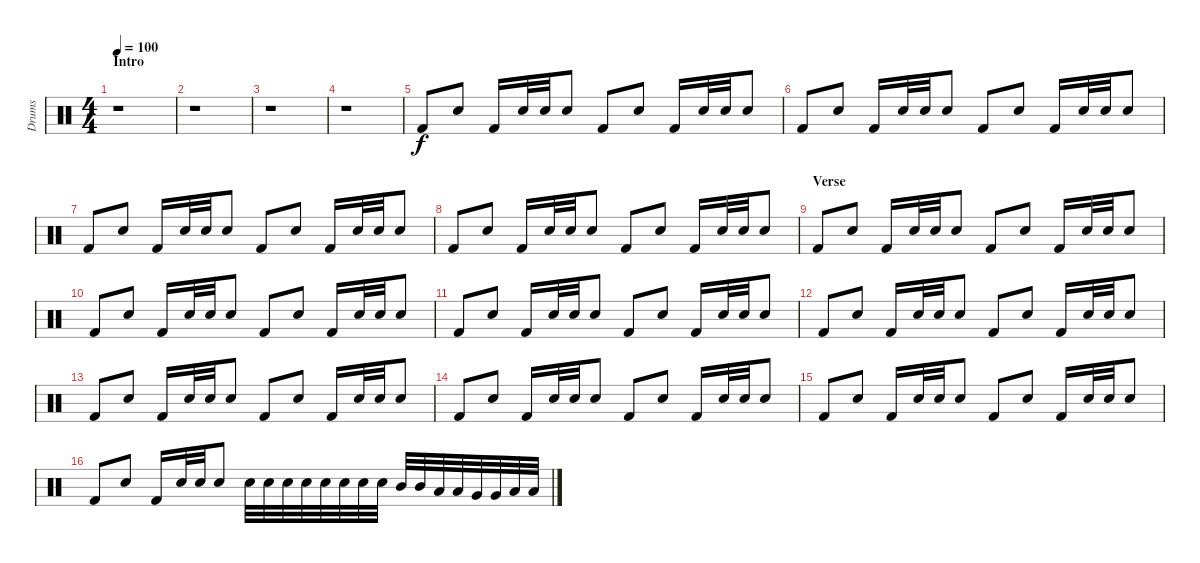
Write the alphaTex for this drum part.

\track ("Drums" "Drums") {instrument percussion}
\staff {score}
\articulation defaults
\ts (4 4)
\section ("" "Intro")
\tempo 100
\clef neutral
\ks c
r.1{dy f} |
r.1 |
r.1 |
r.1 |
"Kick (hit) 2".8 "Electric Snare (hit)".8 "Kick (hit) 2".16 "Electric Snare (hit)".32 "Electric Snare (hit)".32 "Electric Snare (hit)".8 "Kick (hit) 2".8 "Electric Snare (hit)".8 "Kick (hit) 2".16 "Electric Snare (hit)".32 "Electric Snare (hit)".32 "Electric Snare (hit)".8 |
"Kick (hit) 2".8 "Electric Snare (hit)".8 "Kick (hit) 2".16 "Electric Snare (hit)".32 "Electric Snare (hit)".32 "Electric Snare (hit)".8 "Kick (hit) 2".8 "Electric Snare (hit)".8 "Kick (hit) 2".16 "Electric Snare (hit)".32 "Electric Snare (hit)".32 "Electric Snare (hit)".8 |
"Kick (hit) 2".8 "Electric Snare (hit)".8 "Kick (hit) 2".16 "Electric Snare (hit)".32 "Electric Snare (hit)".32 "Electric Snare (hit)".8 "Kick (hit) 2".8 "Electric Snare (hit)".8 "Kick (hit) 2".16 "Electric Snare (hit)".32 "Electric Snare (hit)".32 "Electric Snare (hit)".8 |
"Kick (hit) 2".8 "Electric Snare (hit)".8 "Kick (hit) 2".16 "Electric Snare (hit)".32 "Electric Snare (hit)".32 "Electric Snare (hit)".8 "Kick (hit) 2".8 "Electric Snare (hit)".8 "Kick (hit) 2".16 "Electric Snare (hit)".32 "Electric Snare (hit)".32 "Electric Snare (hit)".8 |
\section ("" "Verse")
"Kick (hit) 2".8 "Electric Snare (hit)".8 "Kick (hit) 2".16 "Electric Snare (hit)".32 "Electric Snare (hit)".32 "Electric Snare (hit)".8 "Kick (hit) 2".8 "Electric Snare (hit)".8 "Kick (hit) 2".16 "Electric Snare (hit)".32 "Electric Snare (hit)".32 "Electric Snare (hit)".8 |
"Kick (hit) 2".8 "Electric Snare (hit)".8 "Kick (hit) 2".16 "Electric Snare (hit)".32 "Electric Snare (hit)".32 "Electric Snare (hit)".8 "Kick (hit) 2".8 "Electric Snare (hit)".8 "Kick (hit) 2".16 "Electric Snare (hit)".32 "Electric Snare (hit)".32 "Electric Snare (hit)".8 |
"Kick (hit) 2".8 "Electric Snare (hit)".8 "Kick (hit) 2".16 "Electric Snare (hit)".32 "Electric Snare (hit)".32 "Electric Snare (hit)".8 "Kick (hit) 2".8 "Electric Snare (hit)".8 "Kick (hit) 2".16 "Electric Snare (hit)".32 "Electric Snare (hit)".32 "Electric Snare (hit)".8 |
"Kick (hit) 2".8 "Electric Snare (hit)".8 "Kick (hit) 2".16 "Electric Snare (hit)".32 "Electric Snare (hit)".32 "Electric Snare (hit)".8 "Kick (hit) 2".8 "Electric Snare (hit)".8 "Kick (hit) 2".16 "Electric Snare (hit)".32 "Electric Snare (hit)".32 "Electric Snare (hit)".8 |
"Kick (hit) 2".8 "Electric Snare (hit)".8 "Kick (hit) 2".16 "Electric Snare (hit)".32 "Electric Snare (hit)".32 "Electric Snare (hit)".8 "Kick (hit) 2".8 "Electric Snare (hit)".8 "Kick (hit) 2".16 "Electric Snare (hit)".32 "Electric Snare (hit)".32 "Electric Snare (hit)".8 |
"Kick (hit) 2".8 "Electric Snare (hit)".8 "Kick (hit) 2".16 "Electric Snare (hit)".32 "Electric Snare (hit)".32 "Electric Snare (hit)".8 "Kick (hit) 2".8 "Electric Snare (hit)".8 "Kick (hit) 2".16 "Electric Snare (hit)".32 "Electric Snare (hit)".32 "Electric Snare (hit)".8 |
"Kick (hit) 2".8 "Electric Snare (hit)".8 "Kick (hit) 2".16 "Electric Snare (hit)".32 "Electric Snare (hit)".32 "Electric Snare (hit)".8 "Kick (hit) 2".8 "Electric Snare (hit)".8 "Kick (hit) 2".16 "Electric Snare (hit)".32 "Electric Snare (hit)".32 "Electric Snare (hit)".8 |
"Kick (hit) 2".8 "Electric Snare (hit)".8 "Kick (hit) 2".16 "Electric Snare (hit)".32 "Electric Snare (hit)".32 "Electric Snare (hit)".8 "Electric Snare (hit)".32 "Electric Snare (hit)".32 "Electric Snare (hit)".32 "Electric Snare (hit)".32 "Electric Snare (hit)".32 "Electric Snare (hit)".32 "Electric Snare (hit)".32 "Electric Snare (hit)".32 "Mid Tom (hit)".32 "Mid Tom (hit)".32 "Low Tom (hit)".32 "Low Tom (hit)".32 "Very Low Tom (hit)".32 "Very Low Tom (hit)".32 "Low Floor Tom (hit)".32 "Low Floor Tom (hit)".32
